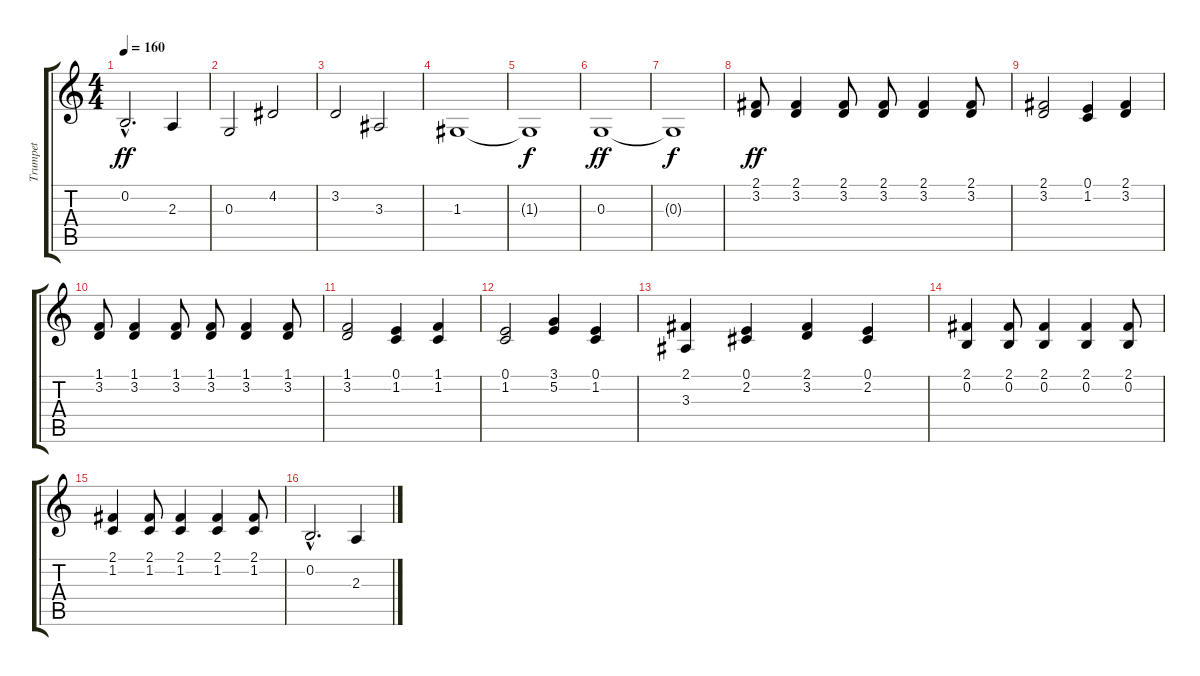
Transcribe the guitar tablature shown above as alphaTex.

\track ("Trumpet" "Trumpet") {instrument trumpet}
\staff {score tabs}
\tuning (E4 B3 G3 D3 A2 E2) {hide}
\ts (4 4)
\section ("" "")
\tempo 160
\clef g2
\ks c
0.2{hac}.2{d dy ff instrument trumpet} 2.3.4 |
0.3.2 4.2.2 |
3.2.2 3.3.2 |
1.3.1 |
1.3{t}.1{dy f} |
0.3.1{dy ff} |
0.3{t}.1{dy f} |
(2.1 3.2).8{dy ff} (2.1 3.2).4 (2.1 3.2).8 (2.1 3.2).8 (2.1 3.2).4 (2.1 3.2).8 |
(2.1 3.2).2 (0.1 1.2).4 (2.1 3.2).4 |
(1.1 3.2).8 (1.1 3.2).4 (1.1 3.2).8 (1.1 3.2).8 (1.1 3.2).4 (1.1 3.2).8 |
(1.1 3.2).2 (0.1 1.2).4 (1.1 1.2).4 |
(0.1 1.2).2 (3.1 5.2).4 (0.1 1.2).4 |
(2.1 3.3).4 (0.1 2.2).4 (2.1 3.2).4 (0.1 2.2).4 |
(2.1 0.2).4 (2.1 0.2).8 (2.1 0.2).4 (2.1 0.2).4 (2.1 0.2).8 |
(2.1 1.2).4 (2.1 1.2).8 (2.1 1.2).4 (2.1 1.2).4 (2.1 1.2).8 |
0.2{hac}.2{d} 2.3.4
